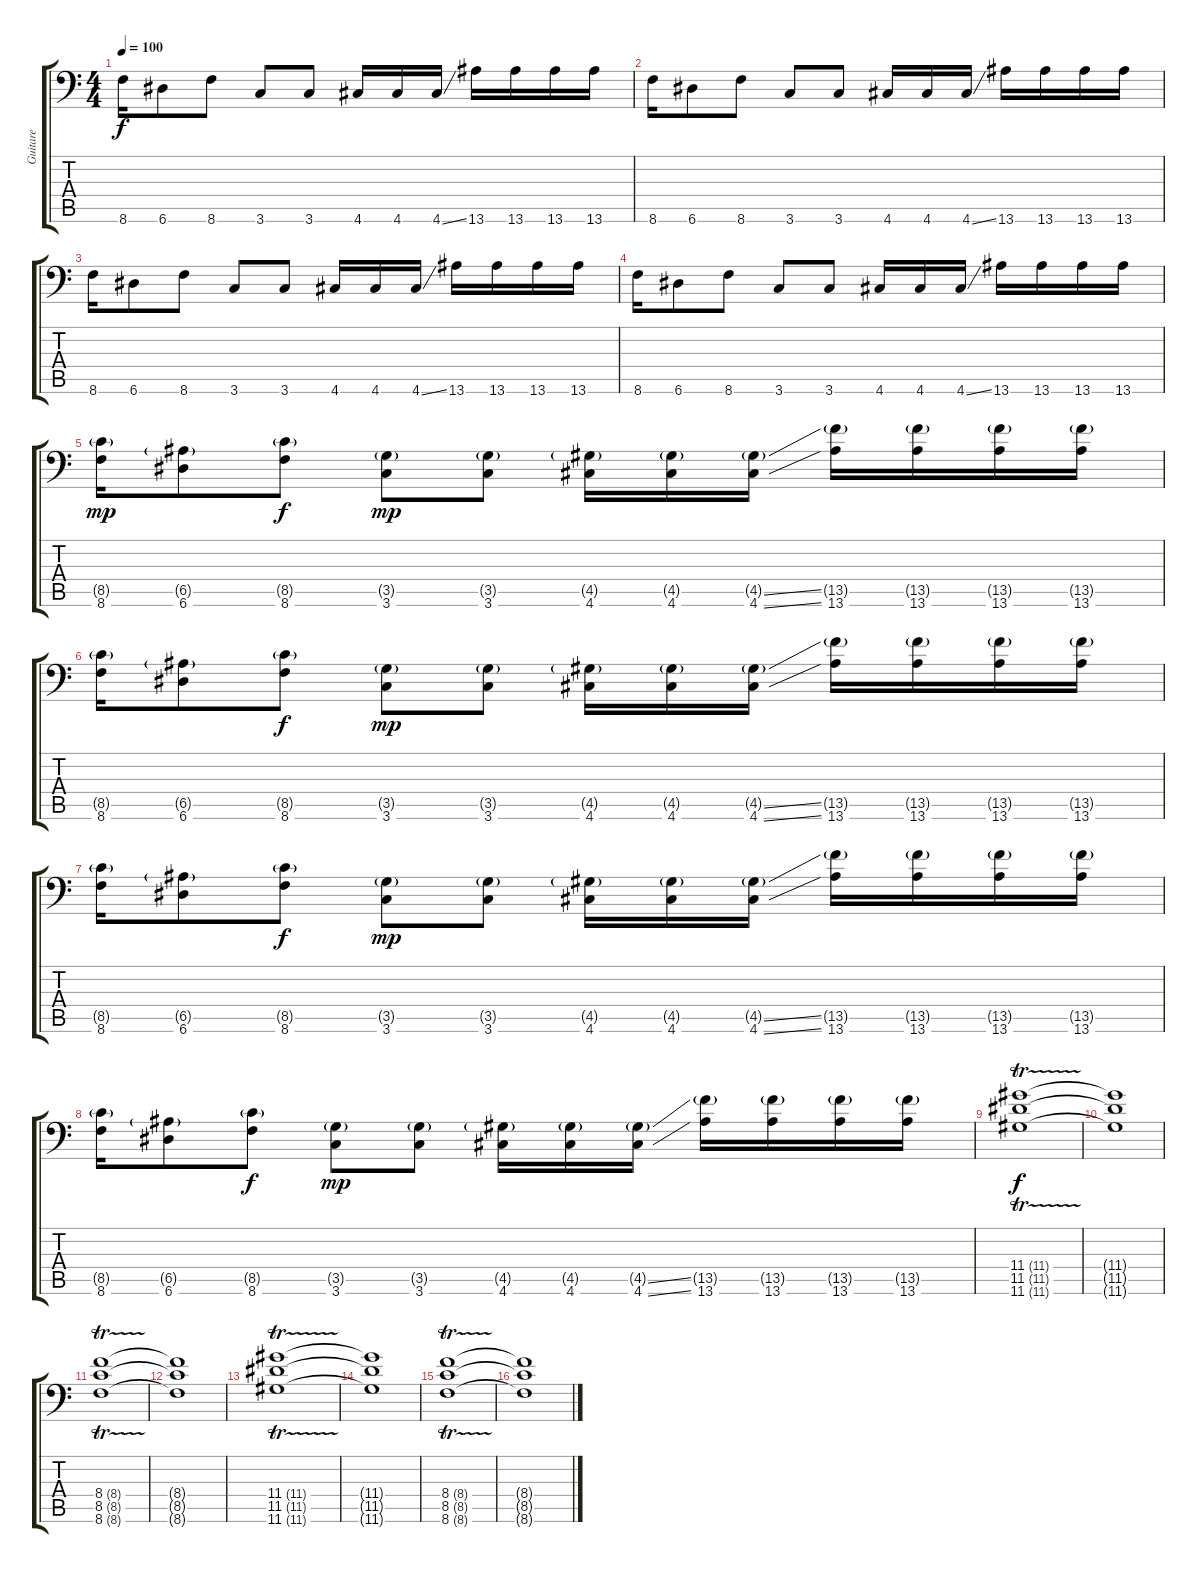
\track ("Guitare" "Guitare") {instrument overdrivenguitar}
\staff {score tabs}
\tuning (B3 Gb3 D3 A2 E2 A1) {hide}
\ts (4 4)
\tempo 100
\clef f4
\ks c
8.6.16{dy f} 6.6.8 8.6.8 3.6.8 3.6.8 4.6.16 4.6.16 4.6{ss}.16 13.6.16 13.6.16 13.6.16 13.6.16 |
8.6.16 6.6.8 8.6.8 3.6.8 3.6.8 4.6.16 4.6.16 4.6{ss}.16 13.6.16 13.6.16 13.6.16 13.6.16 |
8.6.16 6.6.8 8.6.8 3.6.8 3.6.8 4.6.16 4.6.16 4.6{ss}.16 13.6.16 13.6.16 13.6.16 13.6.16 |
8.6.16 6.6.8 8.6.8 3.6.8 3.6.8 4.6.16 4.6.16 4.6{ss}.16 13.6.16 13.6.16 13.6.16 13.6.16 |
(8.5{g} 8.6).16{dy mp} (6.5{g} 6.6).8 (8.5{g} 8.6).8{dy f} (3.5{g} 3.6).8{dy mp} (3.5{g} 3.6).8 (4.5{g} 4.6).16 (4.5{g} 4.6).16 (4.5{ss g} 4.6{ss}).16 (13.5{g} 13.6).16 (13.5{g} 13.6).16 (13.5{g} 13.6).16 (13.5{g} 13.6).16 |
(8.5{g} 8.6).16 (6.5{g} 6.6).8 (8.5{g} 8.6).8{dy f} (3.5{g} 3.6).8{dy mp} (3.5{g} 3.6).8 (4.5{g} 4.6).16 (4.5{g} 4.6).16 (4.5{ss g} 4.6{ss}).16 (13.5{g} 13.6).16 (13.5{g} 13.6).16 (13.5{g} 13.6).16 (13.5{g} 13.6).16 |
(8.5{g} 8.6).16 (6.5{g} 6.6).8 (8.5{g} 8.6).8{dy f} (3.5{g} 3.6).8{dy mp} (3.5{g} 3.6).8 (4.5{g} 4.6).16 (4.5{g} 4.6).16 (4.5{ss g} 4.6{ss}).16 (13.5{g} 13.6).16 (13.5{g} 13.6).16 (13.5{g} 13.6).16 (13.5{g} 13.6).16 |
(8.5{g} 8.6).16 (6.5{g} 6.6).8 (8.5{g} 8.6).8{dy f} (3.5{g} 3.6).8{dy mp} (3.5{g} 3.6).8 (4.5{g} 4.6).16 (4.5{g} 4.6).16 (4.5{ss g} 4.6{ss}).16 (13.5{g} 13.6).16 (13.5{g} 13.6).16 (13.5{g} 13.6).16 (13.5{g} 13.6).16 |
(11.4{tr (11 16)} 11.5{tr (11 16)} 11.6{tr (11 16)}).1{dy f} |
(11.4{t} 11.5{t} 11.6{t}).1 |
(8.4{tr (8 16)} 8.5{tr (8 16)} 8.6{tr (8 16)}).1 |
(8.4{t} 8.5{t} 8.6{t}).1 |
(11.4{tr (11 16)} 11.5{tr (11 16)} 11.6{tr (11 16)}).1 |
(11.4{t} 11.5{t} 11.6{t}).1 |
(8.4{tr (8 16)} 8.5{tr (8 16)} 8.6{tr (8 16)}).1 |
(8.4{t} 8.5{t} 8.6{t}).1
